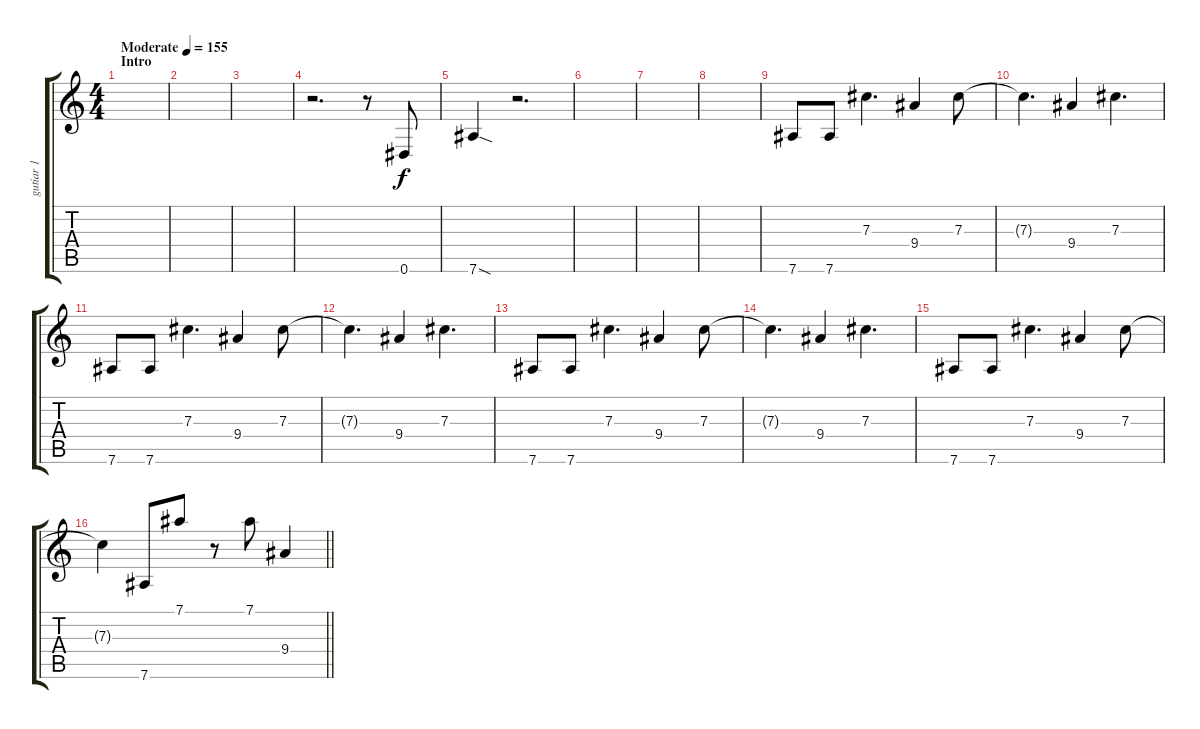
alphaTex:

\track ("gutiar 1" "gutiar 1") {instrument overdrivenguitar}
\staff {score tabs}
\tuning (Eb4 Bb3 Gb3 Db3 Ab2 Eb2) {hide}
\ts (4 4)
\section ("" "Intro")
\tempo (155 "Moderate")
\clef g2
\ks c
|
|
|
r.2{d} r.8 0.6.8 |
7.6{sod}.4 r.2{d} |
|
|
|
7.6.8 7.6.8 7.3.4{d} 9.4.4 7.3.8 |
7.3{t}.4{d} 9.4.4 7.3.4{d} |
7.6.8 7.6.8 7.3.4{d} 9.4.4 7.3.8 |
7.3{t}.4{d} 9.4.4 7.3.4{d} |
7.6.8 7.6.8 7.3.4{d} 9.4.4 7.3.8 |
7.3{t}.4{d} 9.4.4 7.3.4{d} |
7.6.8 7.6.8 7.3.4{d} 9.4.4 7.3.8 |
\barLineRight lightlight
7.3{t}.4 7.6.8 7.1.8 r.8 7.1.8 9.4.4
